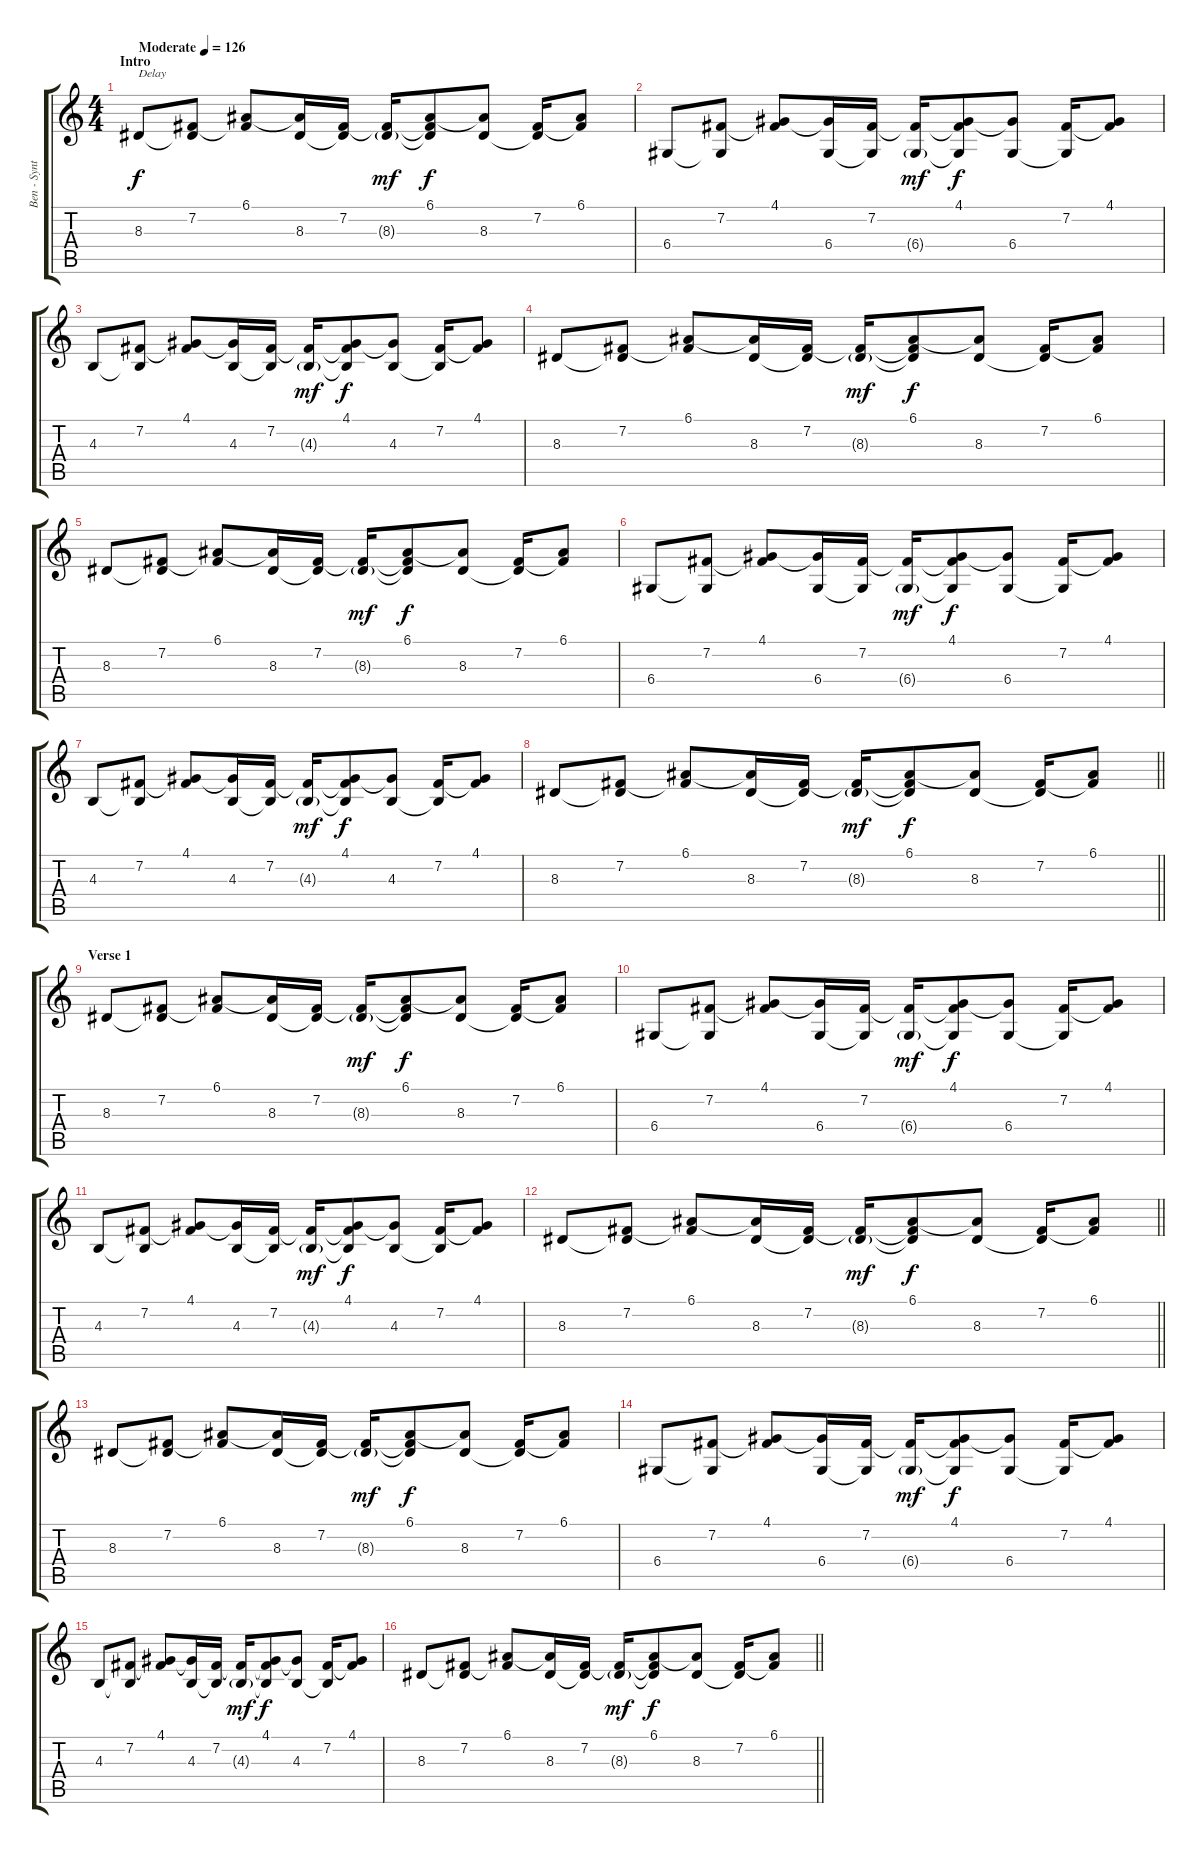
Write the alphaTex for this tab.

\track ("Ben - Synth 2" "Ben - Synt") {instrument lead8bassandlead}
\staff {score tabs}
\tuning (E4 B3 G3 D3 A2 E2) {hide}
\ts (4 4)
\section ("" "Intro")
\tempo (126 "Moderate")
\clef g2
\ks c
8.3.8{txt "Delay" dy f instrument lead8bassandlead} (7.2 8.3{t}).8 (6.1 7.2{t}).8 (6.1{t} 8.3).16 (7.2 8.3{t}).16 (7.2{t} 8.3{g}).16{dy mf} (6.1 7.2{t} 8.3{t}).8{dy f} (6.1{t} 8.3).8 (7.2 8.3{t}).16 (6.1 7.2{t}).8 |
6.4.8 (7.2 6.4{t}).8 (4.1 7.2{t}).8 (4.1{t} 6.4).16 (7.2 6.4{t}).16 (7.2{t} 6.4{g}).16{dy mf} (4.1 7.2{t} 6.4{t}).8{dy f} (4.1{t} 6.4).8 (7.2 6.4{t}).16 (4.1 7.2{t}).8 |
4.3.8 (7.2 4.3{t}).8 (4.1 7.2{t}).8 (4.1{t} 4.3).16 (7.2 4.3{t}).16 (7.2{t} 4.3{g}).16{dy mf} (4.1 7.2{t} 4.3{t}).8{dy f} (4.1{t} 4.3).8 (7.2 4.3{t}).16 (4.1 7.2{t}).8 |
8.3.8 (7.2 8.3{t}).8 (6.1 7.2{t}).8 (6.1{t} 8.3).16 (7.2 8.3{t}).16 (7.2{t} 8.3{g}).16{dy mf} (6.1 7.2{t} 8.3{t}).8{dy f} (6.1{t} 8.3).8 (7.2 8.3{t}).16 (6.1 7.2{t}).8 |
8.3.8 (7.2 8.3{t}).8 (6.1 7.2{t}).8 (6.1{t} 8.3).16 (7.2 8.3{t}).16 (7.2{t} 8.3{g}).16{dy mf} (6.1 7.2{t} 8.3{t}).8{dy f} (6.1{t} 8.3).8 (7.2 8.3{t}).16 (6.1 7.2{t}).8 |
6.4.8 (7.2 6.4{t}).8 (4.1 7.2{t}).8 (4.1{t} 6.4).16 (7.2 6.4{t}).16 (7.2{t} 6.4{g}).16{dy mf} (4.1 7.2{t} 6.4{t}).8{dy f} (4.1{t} 6.4).8 (7.2 6.4{t}).16 (4.1 7.2{t}).8 |
4.3.8 (7.2 4.3{t}).8 (4.1 7.2{t}).8 (4.1{t} 4.3).16 (7.2 4.3{t}).16 (7.2{t} 4.3{g}).16{dy mf} (4.1 7.2{t} 4.3{t}).8{dy f} (4.1{t} 4.3).8 (7.2 4.3{t}).16 (4.1 7.2{t}).8 |
\barLineRight lightlight
8.3.8 (7.2 8.3{t}).8 (6.1 7.2{t}).8 (6.1{t} 8.3).16 (7.2 8.3{t}).16 (7.2{t} 8.3{g}).16{dy mf} (6.1 7.2{t} 8.3{t}).8{dy f} (6.1{t} 8.3).8 (7.2 8.3{t}).16 (6.1 7.2{t}).8 |
\section ("" "Verse 1")
8.3.8 (7.2 8.3{t}).8 (6.1 7.2{t}).8 (6.1{t} 8.3).16 (7.2 8.3{t}).16 (7.2{t} 8.3{g}).16{dy mf} (6.1 7.2{t} 8.3{t}).8{dy f} (6.1{t} 8.3).8 (7.2 8.3{t}).16 (6.1 7.2{t}).8 |
6.4.8 (7.2 6.4{t}).8 (4.1 7.2{t}).8 (4.1{t} 6.4).16 (7.2 6.4{t}).16 (7.2{t} 6.4{g}).16{dy mf} (4.1 7.2{t} 6.4{t}).8{dy f} (4.1{t} 6.4).8 (7.2 6.4{t}).16 (4.1 7.2{t}).8 |
4.3.8 (7.2 4.3{t}).8 (4.1 7.2{t}).8 (4.1{t} 4.3).16 (7.2 4.3{t}).16 (7.2{t} 4.3{g}).16{dy mf} (4.1 7.2{t} 4.3{t}).8{dy f} (4.1{t} 4.3).8 (7.2 4.3{t}).16 (4.1 7.2{t}).8 |
\barLineRight lightlight
8.3.8 (7.2 8.3{t}).8 (6.1 7.2{t}).8 (6.1{t} 8.3).16 (7.2 8.3{t}).16 (7.2{t} 8.3{g}).16{dy mf} (6.1 7.2{t} 8.3{t}).8{dy f} (6.1{t} 8.3).8 (7.2 8.3{t}).16 (6.1 7.2{t}).8 |
8.3.8 (7.2 8.3{t}).8 (6.1 7.2{t}).8 (6.1{t} 8.3).16 (7.2 8.3{t}).16 (7.2{t} 8.3{g}).16{dy mf} (6.1 7.2{t} 8.3{t}).8{dy f} (6.1{t} 8.3).8 (7.2 8.3{t}).16 (6.1 7.2{t}).8 |
6.4.8 (7.2 6.4{t}).8 (4.1 7.2{t}).8 (4.1{t} 6.4).16 (7.2 6.4{t}).16 (7.2{t} 6.4{g}).16{dy mf} (4.1 7.2{t} 6.4{t}).8{dy f} (4.1{t} 6.4).8 (7.2 6.4{t}).16 (4.1 7.2{t}).8 |
4.3.8 (7.2 4.3{t}).8 (4.1 7.2{t}).8 (4.1{t} 4.3).16 (7.2 4.3{t}).16 (7.2{t} 4.3{g}).16{dy mf} (4.1 7.2{t} 4.3{t}).8{dy f} (4.1{t} 4.3).8 (7.2 4.3{t}).16 (4.1 7.2{t}).8 |
\barLineRight lightlight
8.3.8 (7.2 8.3{t}).8 (6.1 7.2{t}).8 (6.1{t} 8.3).16 (7.2 8.3{t}).16 (7.2{t} 8.3{g}).16{dy mf} (6.1 7.2{t} 8.3{t}).8{dy f} (6.1{t} 8.3).8 (7.2 8.3{t}).16 (6.1 7.2{t}).8
